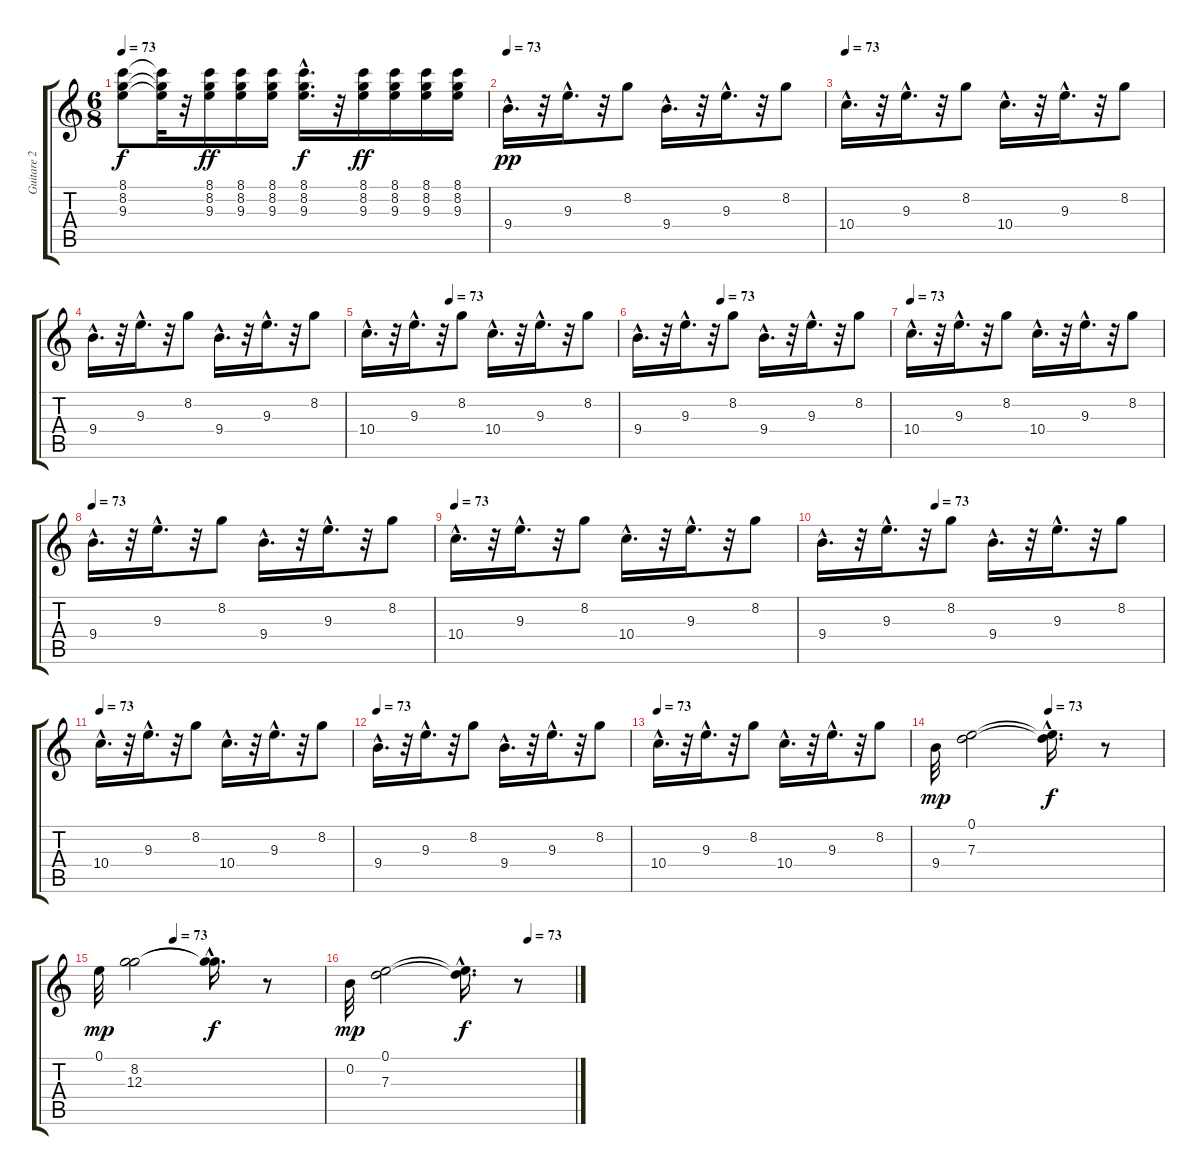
\track ("Guitare 2" "Guitare 2") {instrument acousticguitarnylon}
\staff {score tabs}
\tuning (E4 B3 G3 D3 A2 E2) {hide}
\ts (6 8)
\tempo 73
\clef g2
\ks c
(8.1 8.2 9.3).8{dy f} (8.1{t} 8.2{t} 9.3{t}).32 r.32 (8.1 8.2 9.3).16{dy ff} (8.1 8.2 9.3).16 (8.1 8.2 9.3).16 (8.1{hac} 8.2{hac} 9.3{hac}).16{d dy f} r.32 (8.1 8.2 9.3).16{dy ff} (8.1 8.2 9.3).16 (8.1 8.2 9.3).16 (8.1 8.2 9.3).16 |
\tempo 73
9.4{hac}.16{d dy pp} r.32 9.3{hac}.16{d} r.32 8.2.8 9.4{hac}.16{d} r.32 9.3{hac}.16{d} r.32 8.2.8 |
\tempo 73
10.4{hac}.16{d} r.32 9.3{hac}.16{d} r.32 8.2.8 10.4{hac}.16{d} r.32 9.3{hac}.16{d} r.32 8.2.8 |
9.4{hac}.16{d} r.32 9.3{hac}.16{d} r.32 8.2.8 9.4{hac}.16{d} r.32 9.3{hac}.16{d} r.32 8.2.8 |
\tempo (73 0.3333333333333333)
10.4{hac}.16{d} r.32 9.3{hac}.16{d} r.32 8.2.8 10.4{hac}.16{d} r.32 9.3{hac}.16{d} r.32 8.2.8 |
\tempo (73 0.3333333333333333)
9.4{hac}.16{d} r.32 9.3{hac}.16{d} r.32 8.2.8 9.4{hac}.16{d} r.32 9.3{hac}.16{d} r.32 8.2.8 |
\tempo 73
10.4{hac}.16{d} r.32 9.3{hac}.16{d} r.32 8.2.8 10.4{hac}.16{d} r.32 9.3{hac}.16{d} r.32 8.2.8 |
\tempo 73
9.4{hac}.16{d} r.32 9.3{hac}.16{d} r.32 8.2.8 9.4{hac}.16{d} r.32 9.3{hac}.16{d} r.32 8.2.8 |
\tempo 73
10.4{hac}.16{d} r.32 9.3{hac}.16{d} r.32 8.2.8 10.4{hac}.16{d} r.32 9.3{hac}.16{d} r.32 8.2.8 |
\tempo (73 0.3333333333333333)
9.4{hac}.16{d} r.32 9.3{hac}.16{d} r.32 8.2.8 9.4{hac}.16{d} r.32 9.3{hac}.16{d} r.32 8.2.8 |
\tempo 73
10.4{hac}.16{d} r.32 9.3{hac}.16{d} r.32 8.2.8 10.4{hac}.16{d} r.32 9.3{hac}.16{d} r.32 8.2.8 |
\tempo 73
9.4{hac}.16{d} r.32 9.3{hac}.16{d} r.32 8.2.8 9.4{hac}.16{d} r.32 9.3{hac}.16{d} r.32 8.2.8 |
\tempo 73
10.4{hac}.16{d} r.32 9.3{hac}.16{d} r.32 8.2.8 10.4{hac}.16{d} r.32 9.3{hac}.16{d} r.32 8.2.8 |
\tempo (73 0.5)
9.4.32{dy mp} (0.1 7.3).2 (0.1{hac t} 7.3{hac t}).16{d dy f} r.8 |
\tempo (73 0.3333333333333333)
0.1.32{dy mp} (8.2 12.3).2 (8.2{hac t} 12.3{hac t}).16{d dy f} r.8 |
\tempo (73 0.7916666666666666)
0.2.32{dy mp} (0.1 7.3).2 (0.1{hac t} 7.3{hac t}).16{d dy f} r.8
